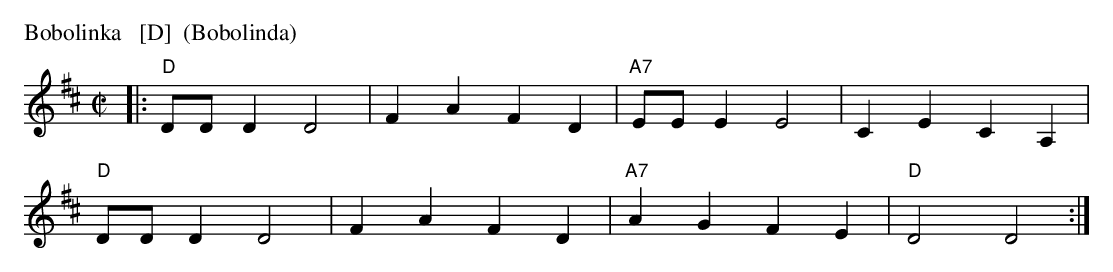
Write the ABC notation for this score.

X:1
P: Bobolinka   [D]  (Bobolinda)
C:
M: C|
L: 1/8
K: D
|:\
"D"DDD2 D4 | F2A2 F2D2 | "A7"EEE2 E4 | C2E2 C2A,2 |
"D"DDD2 D4 | F2A2 F2D2 | "A7"A2G2 F2E2 | "D"D4 D4 :|
